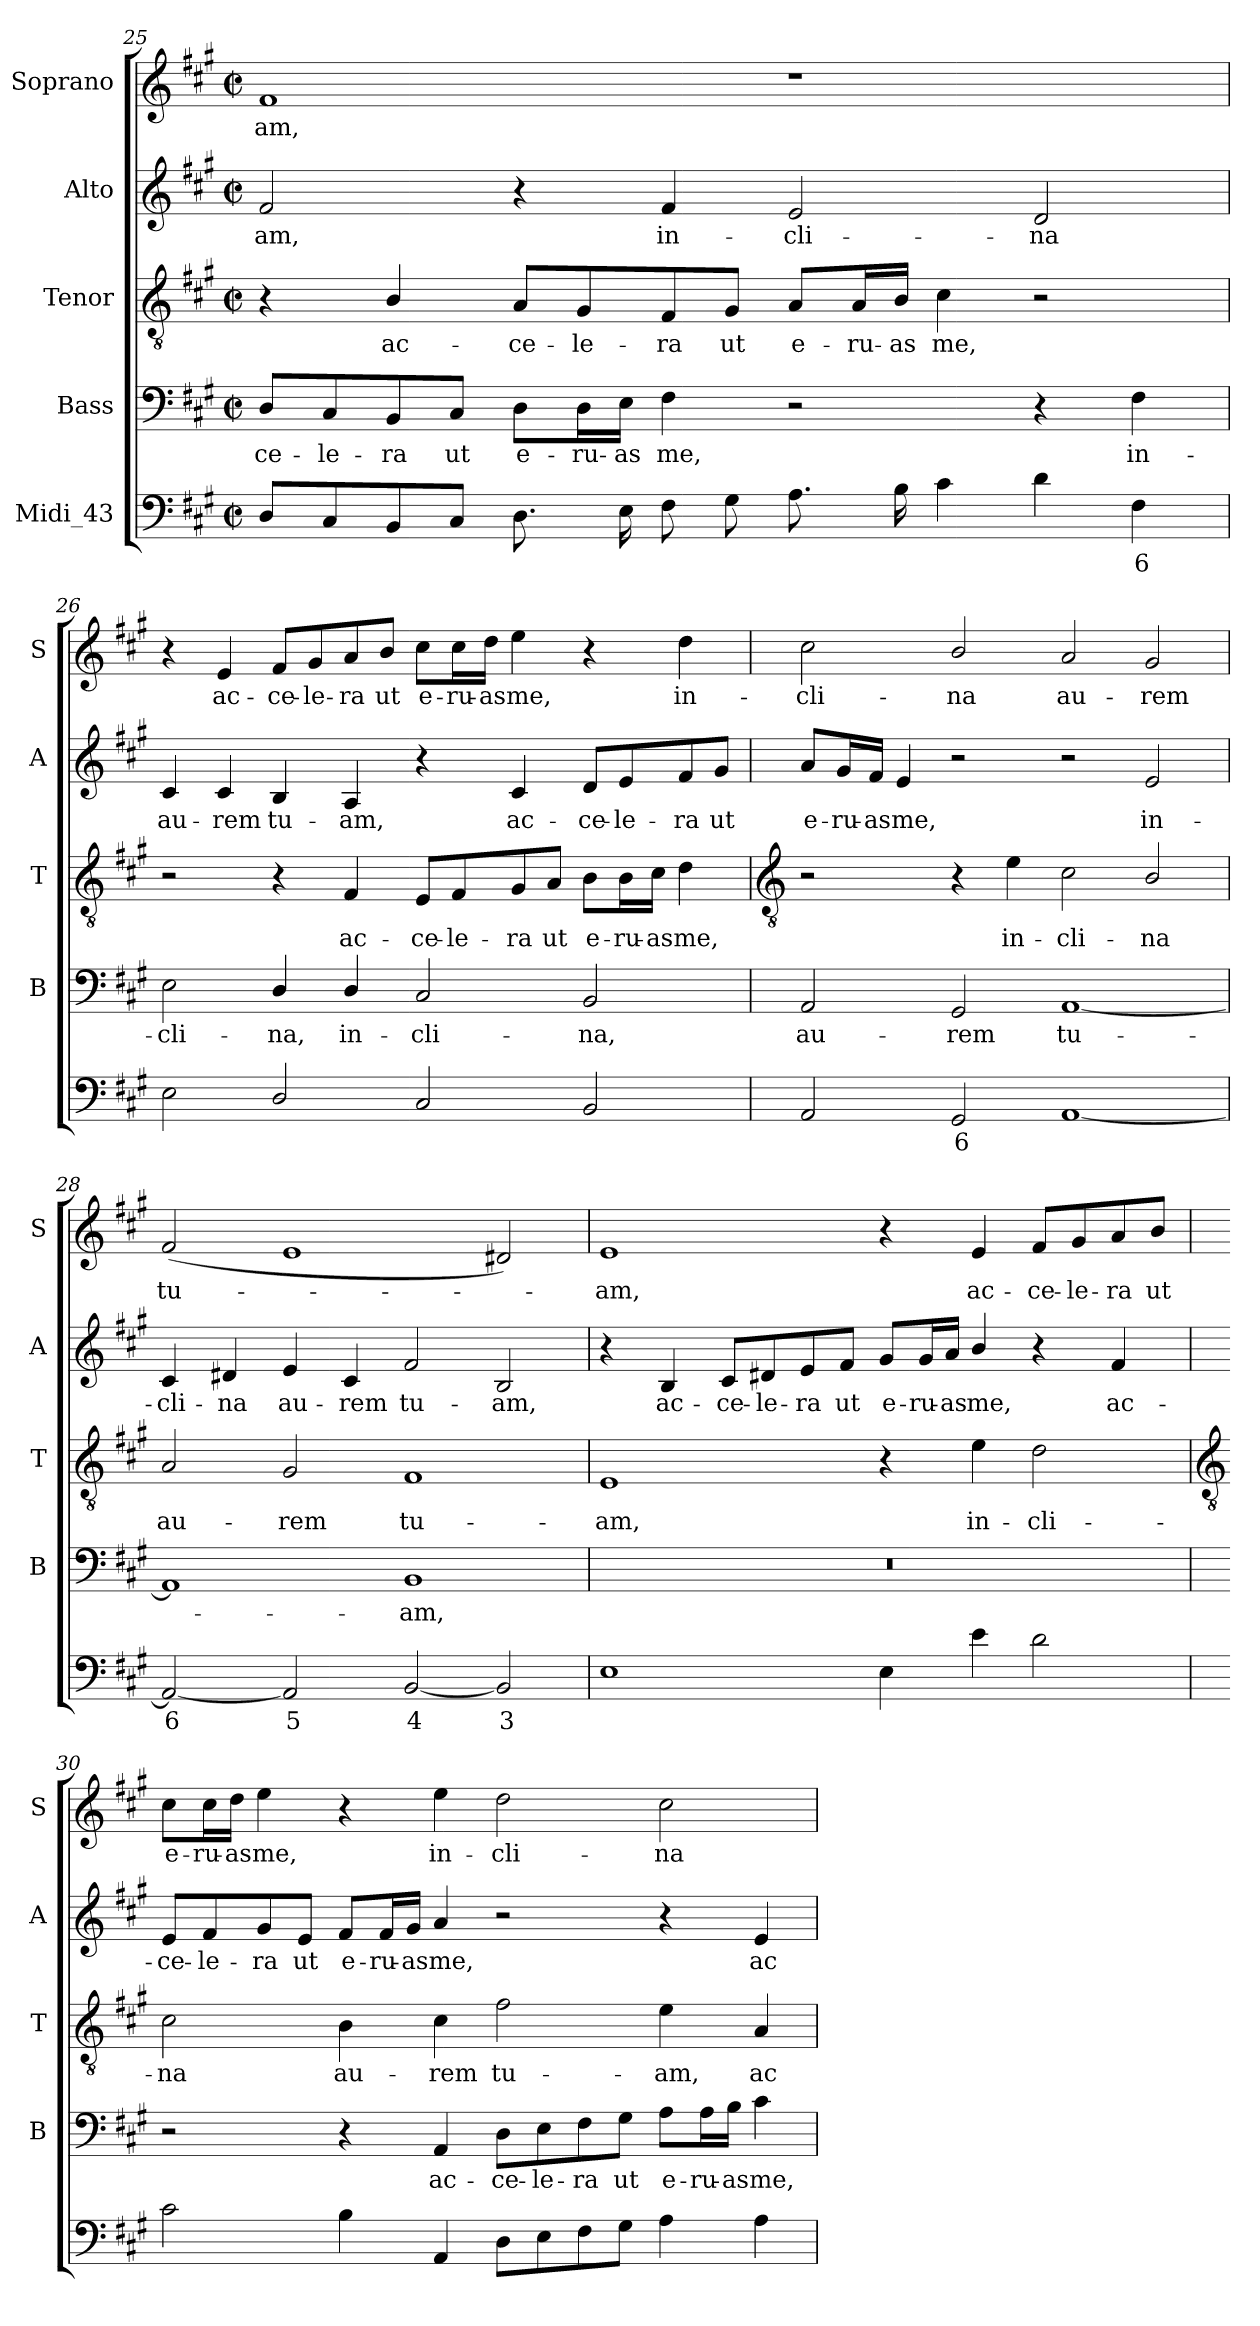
**kern	**text	**kern	**text	**kern	**text	**kern	**text	**kern	**text
*part5	*part5	*part4	*part4	*part3	*part3	*part2	*part2	*part1	*part1
*staff5	*staff5	*staff4	*staff4	*staff3	*staff3	*staff2	*staff2	*staff1	*staff1
*I"Midi_43	*	*I"Bass	*	*I"Tenor	*	*I"Alto	*	*I"Soprano	*
*	*	*I'B	*	*I'T	*	*I'A	*	*I'S	*
!!LO:LB:g=z
*clefF4	*	*clefF4	*	*clefGv2	*	*clefG2	*	*clefG2	*
*k[f#c#g#]	*	*k[f#c#g#]	*	*k[f#c#g#]	*	*k[f#c#g#]	*	*k[f#c#g#]	*
*A:	*	*A:	*	*A:	*	*A:	*	*A:	*
*M4/2	*	*M4/2	*	*M4/2	*	*M4/2	*	*M4/2	*
*met(c|)	*	*met(c|)	*	*met(c|)	*	*met(c|)	*	*met(c|)	*
=25	=25	=25	=25	=25	=25	=25	=25	=25	=25
!	!	!	!LO:LY:b	!	!	!	!LO:LY:b	!	!LO:LY:b
8DL	.	8D/L	-ce-	4r	.	2f#	am,	1f#	-am,
!	!	!	!LO:LY:b	!	!	!	!	!	!
8C#	.	8C#/	-le-	.	.	.	.	.	.
!	!	!	!LO:LY:b	!	!LO:LY:b	!	!	!	!
8BB	.	8BB/	-ra	4B/	ac-	.	.	.	.
!	!	!	!LO:LY:b	!	!	!	!	!	!
8C#J	.	8C#/J	ut	.	.	.	.	.	.
!	!	!	!LO:LY:b	!	!LO:LY:b	!	!	!	!
8.DL	.	8D\L	e-	8A/L	-ce-	4r	.	.	.
!	!	!	!LO:LY:b	!	!LO:LY:b	!	!	!	!
.	.	16D\L	-ru-	8G#/	-le-	.	.	.	.
!	!	!	!LO:LY:b	!	!	!	!	!	!
16EL	.	16E\JJ	-as	.	.	.	.	.	.
!	!	!	!LO:LY:b	!	!LO:LY:b	!	!LO:LY:b	!	!
8F#	.	4F#	me,	8F#/	-ra	4f#	in-	.	.
!	!	!	!	!	!LO:LY:b	!	!	!	!
8G#J	.	.	.	8G#/J	ut	.	.	.	.
!	!	!	!	!	!LO:LY:b	!	!LO:LY:b	!	!
8.AL	.	2r	.	8A/L	e-	2e	-cli-	1r	.
!	!	!	!	!	!LO:LY:b	!	!	!	!
.	.	.	.	16A/L	-ru-	.	.	.	.
!	!	!	!	!	!LO:LY:b	!	!	!	!
16BJ	.	.	.	16B/JJ	-as	.	.	.	.
!	!	!	!	!	!LO:LY:b	!	!	!	!
4c#	.	.	.	4c#\	me,	.	.	.	.
!	!	!	!	!	!	!	!LO:LY:b	!	!
4d	.	4r	.	2r	.	2d	-na	.	.
!	!LO:LY:b	!	!LO:LY:b	!	!	!	!	!	!
4F#	6	4F#	in-	.	.	.	.	.	.
=26	=26	=26	=26	=26	=26	=26	=26	=26	=26
!	!	!	!LO:LY:b	!	!	!	!LO:LY:b	!	!
2E\	.	2E\	-cli-	2r	.	4c#	au-	4r	.
!	!	!	!	!	!	!	!LO:LY:b	!	!LO:LY:b
.	.	.	.	.	.	4c#	-rem	4e	ac-
!	!	!	!LO:LY:b	!	!	!	!LO:LY:b	!	!LO:LY:b
2D/	.	4D/	-na,	4r	.	4B	tu-	8f#/L	-ce-
!	!	!	!	!	!	!	!	!	!LO:LY:b
.	.	.	.	.	.	.	.	8g#/	-le-
!	!	!	!LO:LY:b	!	!LO:LY:b	!	!LO:LY:b	!	!LO:LY:b
.	.	4D/	in-	4F#	ac-	4A	-am,	8a/	-ra
!	!	!	!	!	!	!	!	!	!LO:LY:b
.	.	.	.	.	.	.	.	8b/J	ut
!	!	!	!LO:LY:b	!	!LO:LY:b	!	!	!	!LO:LY:b
2C#	.	2C#	-cli-	8E/L	-ce-	4r	.	8cc#\L	e-
!	!	!	!	!	!LO:LY:b	!	!	!	!LO:LY:b
.	.	.	.	8F#/	-le-	.	.	16cc#\L	-ru-
!	!	!	!	!	!	!	!	!	!LO:LY:b
.	.	.	.	.	.	.	.	16dd\JJ	-as
!	!	!	!	!	!LO:LY:b	!	!LO:LY:b	!	!LO:LY:b
.	.	.	.	8G#/	-ra	4c#	ac-	4ee	me,
!	!	!	!	!	!LO:LY:b	!	!	!	!
.	.	.	.	8A/J	ut	.	.	.	.
!	!	!	!LO:LY:b	!	!LO:LY:b	!	!LO:LY:b	!	!
2BB	.	2BB	-na,	8B\L	e-	8d/L	-ce-	4r	.
!	!	!	!	!	!LO:LY:b	!	!LO:LY:b	!	!
.	.	.	.	16B\L	-ru-	8e/	-le-	.	.
!	!	!	!	!	!LO:LY:b	!	!	!	!
.	.	.	.	16c#\JJ	-as	.	.	.	.
!	!	!	!	!	!LO:LY:b	!	!LO:LY:b	!	!LO:LY:b
.	.	.	.	4d	me,	8f#/	-ra	4dd	in-
!	!	!	!	!	!	!	!LO:LY:b	!	!
.	.	.	.	.	.	8g#/J	ut	.	.
!!LO:LB:g=z
=27	=27	=27	=27	=27	=27	=27	=27	=27	=27
*	*	*	*	*clefGv2	*	*	*	*	*
!	!	!	!LO:LY:b	!	!	!	!LO:LY:b	!	!LO:LY:b
2AA	.	2AA	au-	2r	.	8a/L	e-	2cc#\	-cli-
!	!	!	!	!	!	!	!LO:LY:b	!	!
.	.	.	.	.	.	16g#/L	-ru-	.	.
!	!	!	!	!	!	!	!LO:LY:b	!	!
.	.	.	.	.	.	16f#/JJ	-as	.	.
!	!	!	!	!	!	!	!LO:LY:b	!	!
.	.	.	.	.	.	4e	me,	.	.
!	!LO:LY:b	!	!LO:LY:b	!	!	!	!	!	!LO:LY:b
2GG#	6	2GG#	-rem	4r	.	2r	.	2b/	-na
!	!	!	!	!	!LO:LY:b	!	!	!	!
.	.	.	.	4e	in-	.	.	.	.
!	!	!	!LO:LY:b	!	!LO:LY:b	!	!	!	!LO:LY:b
[1AA	.	[1AA	tu-	2c#\	-cli-	2r	.	2a	au-
!	!	!	!	!	!LO:LY:b	!	!LO:LY:b	!	!LO:LY:b
.	.	.	.	2B/	-na	2e	in-	2g#	-rem
=28	=28	=28	=28	=28	=28	=28	=28	=28	=28
!	!LO:LY:b	!	!	!	!LO:LY:b	!	!LO:LY:b	!	!LO:LY:b
2AA_	6	1AA]	.	2A	au-	4c#	-cli-	(<2f#	tu-
!	!	!	!	!	!	!	!LO:LY:b	!	!
.	.	.	.	.	.	4d#X	-na	.	.
!	!LO:LY:b	!	!	!	!LO:LY:b	!	!LO:LY:b	!	!
2AA]	5	.	.	2G#	-rem	4e	au-	1e	.
!	!	!	!	!	!	!	!LO:LY:b	!	!
.	.	.	.	.	.	4c#	-rem	.	.
!	!LO:LY:b	!	!LO:LY:b	!	!LO:LY:b	!	!LO:LY:b	!	!
[2BB	4	1BB	am,	1F#	tu-	2f#	tu-	.	.
!	!LO:LY:b	!	!	!	!	!	!LO:LY:b	!	!
2BB]	3	.	.	.	.	2B	-am,	2d#X)	.
=29	=29	=29	=29	=29	=29	=29	=29	=29	=29
!	!	!	!	!	!LO:LY:b	!	!	!	!LO:LY:b
1E	.	0r	.	1E	-am,	4r	.	1e	am,
!	!	!	!	!	!	!	!LO:LY:b	!	!
.	.	.	.	.	.	4B	ac-	.	.
!	!	!	!	!	!	!	!LO:LY:b	!	!
.	.	.	.	.	.	8c#/L	-ce-	.	.
!	!	!	!	!	!	!	!LO:LY:b	!	!
.	.	.	.	.	.	8d#X/	-le-	.	.
!	!	!	!	!	!	!	!LO:LY:b	!	!
.	.	.	.	.	.	8e/	-ra	.	.
!	!	!	!	!	!	!	!LO:LY:b	!	!
.	.	.	.	.	.	8f#/J	ut	.	.
!	!	!	!	!	!	!	!LO:LY:b	!	!
4E	.	.	.	4r	.	8g#/L	e-	4r	.
!	!	!	!	!	!	!	!LO:LY:b	!	!
.	.	.	.	.	.	16g#/L	-ru-	.	.
!	!	!	!	!	!	!	!LO:LY:b	!	!
.	.	.	.	.	.	16a/JJ	-as	.	.
!	!	!	!	!	!LO:LY:b	!	!LO:LY:b	!	!LO:LY:b
4e	.	.	.	4e	in-	4b/	me,	4e	ac-
!	!	!	!	!	!LO:LY:b	!	!	!	!LO:LY:b
2d	.	.	.	2d	-cli-	4r	.	8f#/L	-ce-
!	!	!	!	!	!	!	!	!	!LO:LY:b
.	.	.	.	.	.	.	.	8g#/	-le-
!	!	!	!	!	!	!	!LO:LY:b	!	!LO:LY:b
.	.	.	.	.	.	4f#	ac-	8a/	-ra
!	!	!	!	!	!	!	!	!	!LO:LY:b
.	.	.	.	.	.	.	.	8b/J	ut
!!LO:LB:g=z
=30	=30	=30	=30	=30	=30	=30	=30	=30	=30
*	*	*	*	*clefGv2	*	*	*	*	*
!	!	!	!	!	!LO:LY:b	!	!LO:LY:b	!	!LO:LY:b
2c#	.	2r	.	2c#	-na	8e/L	-ce-	8cc#\L	e-
!	!	!	!	!	!	!	!LO:LY:b	!	!LO:LY:b
.	.	.	.	.	.	8f#/	-le-	16cc#\L	-ru-
!	!	!	!	!	!	!	!	!	!LO:LY:b
.	.	.	.	.	.	.	.	16dd\JJ	-as
!	!	!	!	!	!	!	!LO:LY:b	!	!LO:LY:b
.	.	.	.	.	.	8g#/	-ra	4ee	me,
!	!	!	!	!	!	!	!LO:LY:b	!	!
.	.	.	.	.	.	8e/J	ut	.	.
!	!	!	!	!	!LO:LY:b	!	!LO:LY:b	!	!
4B	.	4r	.	4B	au-	8f#/L	e-	4r	.
!	!	!	!	!	!	!	!LO:LY:b	!	!
.	.	.	.	.	.	16f#/L	-ru-	.	.
!	!	!	!	!	!	!	!LO:LY:b	!	!
.	.	.	.	.	.	16g#/JJ	-as	.	.
!	!	!	!LO:LY:b	!	!LO:LY:b	!	!LO:LY:b	!	!LO:LY:b
4AA	.	4AA	ac-	4c#	-rem	4a	me,	4ee	in-
!	!	!	!LO:LY:b	!	!LO:LY:b	!	!	!	!LO:LY:b
8DL	.	8D\L	-ce-	2f#	tu-	2r	.	2dd	-cli-
!	!	!	!LO:LY:b	!	!	!	!	!	!
8E	.	8E\	-le-	.	.	.	.	.	.
!	!	!	!LO:LY:b	!	!	!	!	!	!
8F#	.	8F#\	-ra	.	.	.	.	.	.
!	!	!	!LO:LY:b	!	!	!	!	!	!
8G#J	.	8G#\J	ut	.	.	.	.	.	.
!	!	!	!LO:LY:b	!	!LO:LY:b	!	!	!	!LO:LY:b
4A	.	8A\L	e-	4e	-am,	4r	.	2cc#\	-na
!	!	!	!LO:LY:b	!	!	!	!	!	!
.	.	16A\L	-ru-	.	.	.	.	.	.
!	!	!	!LO:LY:b	!	!	!	!	!	!
.	.	16B\JJ	-as	.	.	.	.	.	.
!	!	!	!LO:LY:b	!	!LO:LY:b	!	!LO:LY:b	!	!
4A	.	4c#	me,	4A	ac-	4e	ac-	.	.
=	=	=	=	=	=	=	=	=	=
*-	*-	*-	*-	*-	*-	*-	*-	*-	*-
